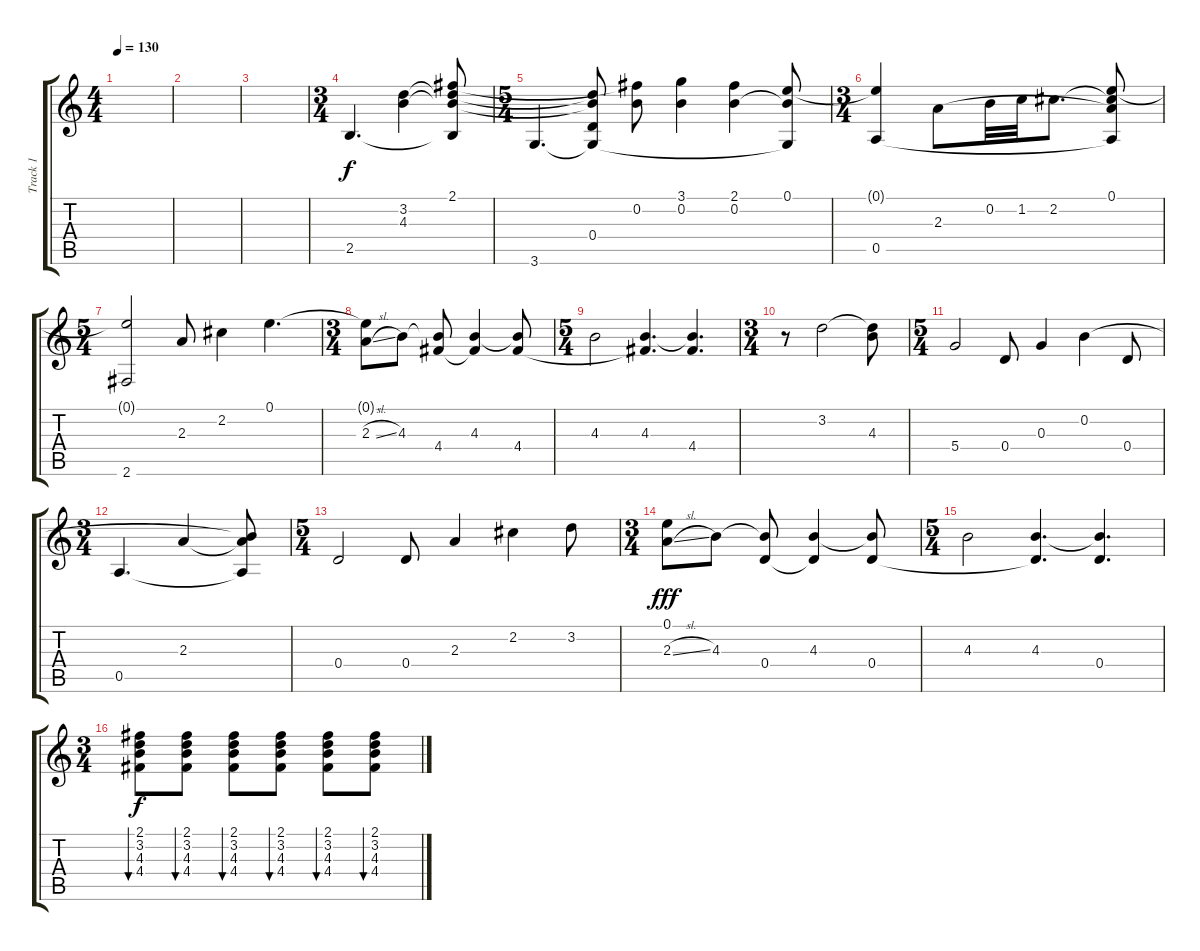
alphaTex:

\track ("Track 1" "Track 1") {instrument acousticguitarsteel}
\staff {score tabs}
\tuning (E4 B3 G3 D3 A2 E2) {hide}
\ts (4 4)
\tempo 130
\clef g2
\ks c
|
|
|
\ts (3 4)
2.5.4{d} (3.2 4.3).4 (2.1 3.2{t} 4.3{t} 2.5{t}).8 |
\ts (5 4)
3.6.4{d} (3.2{t} 4.3{t} 0.4 3.6{t}).8 (2.1{t} 0.2).8 (3.1 0.2).4 (2.1 0.2).4 (0.1 0.2{t} 3.6{t}).8 |
\ts (3 4)
(0.1{t} 0.5).4 2.3.8 0.2.32 1.2.32 2.2.8{d} (0.1 2.2{t} 2.3{t} 0.5{t}).8 |
\ts (5 4)
(0.1{t} 2.6).2 2.3.8 2.2.4 0.1.4{d} |
\ts (3 4)
(0.1{t} 2.3{sl}).8 4.3.8 (4.3{t} 4.4).8 (4.3 4.4{t}).4 (4.3{t} 4.4).8 |
\ts (5 4)
4.3.2 (4.3 4.4{t}).4{d} (4.3{t} 4.4).4{d} |
\ts (3 4)
r.8 3.2.2 (3.2{t} 4.3).8 |
\ts (5 4)
5.4.2 0.4.8 0.3.4 0.2.4 0.4.8 |
\ts (3 4)
0.5.4{d} 2.3.4 (0.2{t} 2.3{t} 0.5{t}).8 |
\ts (5 4)
0.4.2 0.4.8 2.3.4 2.2.4 3.2.8 |
\ts (3 4)
(0.1 2.3{sl}).8{dy fff} 4.3.8 (4.3{t} 0.4).8 (4.3 0.4{t}).4 (4.3{t} 0.4).8 |
\ts (5 4)
4.3.2 (4.3 0.4{t}).4{d} (4.3{t} 0.4).4{d} |
\ts (3 4)
(2.1 3.2 4.3 4.4).8{bu 480 dy f volume 3 balance 0 instrument electricguitarclean} (2.1 3.2 4.3 4.4).8{bu 240} (2.1 3.2 4.3 4.4).8{bu 240} (2.1 3.2 4.3 4.4).8{bu 240} (2.1 3.2 4.3 4.4).8{bu 240} (2.1 3.2 4.3 4.4).8{bu 240}
